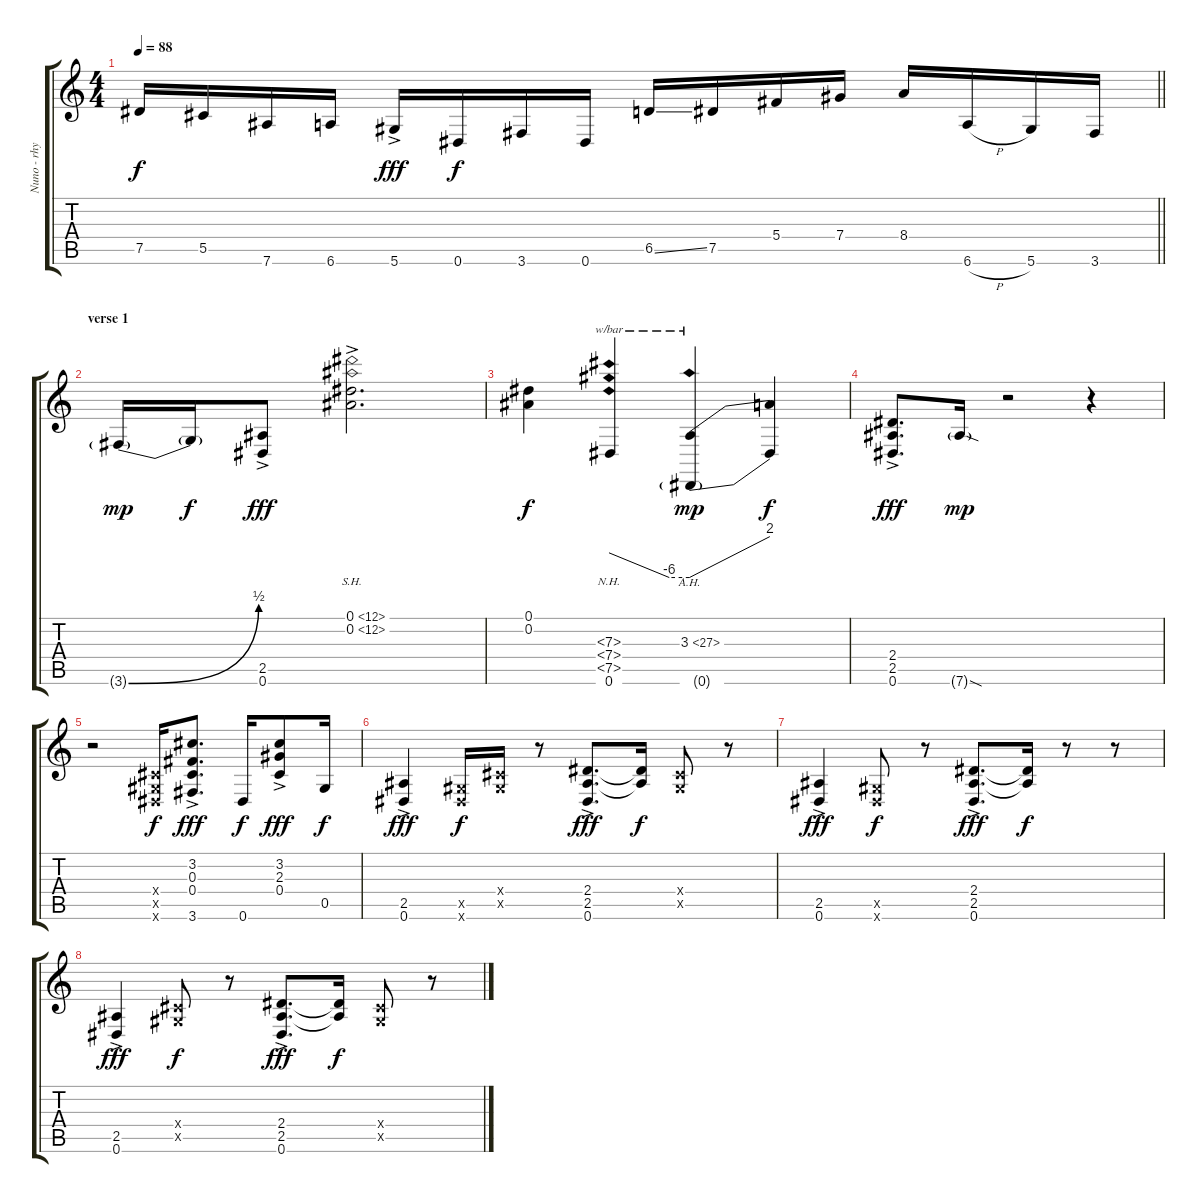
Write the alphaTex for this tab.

\track ("Nuno - rhythm" "Nuno - rhy") {instrument distortionguitar}
\staff {score tabs}
\tuning (Eb4 Bb3 Gb3 Db3 Ab2 Eb2) {hide}
\ts (4 4)
\tempo 88
\clef g2
\barLineRight lightlight
\ks c
7.5.16{dy f} 5.5.16 7.6.16 6.6.16 5.6{ac}.16{dy fff} 0.6.16{dy f} 3.6.16 0.6.16 6.5{ss}.16 7.5.16 5.4.16 7.4.16 8.4.16 6.6{h}.16 5.6.16 3.6.16 |
\section ("" "verse 1")
3.6{be (bend 0 0 60 2) g}.16{dy mp} 3.6{t}.16{dy f} (2.5{ac} 0.6{ac}).8{dy fff} (0.1{sh 12 ac} 0.2{sh 12 ac}).2{d} |
(0.1 0.2).4{dy f} (7.3{nh} 7.4{nh} 7.5{nh} 0.6).4{tbe (custom default 0 0 45 -24 60 -24)} (3.3{ah 24} 0.6{g}).4{tbe (dive default 0 -24 60 8) dy mp} (3.3{t} 0.6{t}).4{dy f} |
(2.4{ac} 2.5{ac} 0.6{ac}).8{d dy fff} 7.6{sod g}.16{dy mp} r.2 r.4 |
r.2 (0.4{x} 0.5{x} 0.6{x}).16{dy f} (3.2{ac} 0.3{ac} 0.4{ac} 3.6{ac}).8{d dy fff} 0.6.16{dy f} (3.2{ac} 2.3{ac} 0.4{ac}).8{dy fff} 0.5.16{dy f} |
(2.5{ac} 0.6{ac}).4{dy fff} (0.5{x} 0.6{x}).16{dy f} (0.4{x} 0.5{x}).16 r.8 (2.4{ac} 2.5{ac} 0.6{ac}).8{d dy fff} (2.4{t} 2.5{t}).16{dy f} (0.4{x} 0.5{x}).8 r.8 |
(2.5{ac} 0.6{ac}).4{dy fff} (0.5{x} 0.6{x}).8{dy f} r.8 (2.4{ac} 2.5{ac} 0.6{ac}).8{d dy fff} (2.4{t} 2.5{t}).16{dy f} r.8 r.8 |
(2.5{ac} 0.6{ac}).4{dy fff} (0.4{x} 0.5{x}).8{dy f} r.8 (2.4{ac} 2.5{ac} 0.6{ac}).8{d dy fff} (2.4{t} 2.5{t}).16{dy f} (0.4{x} 0.5{x}).8 r.8
